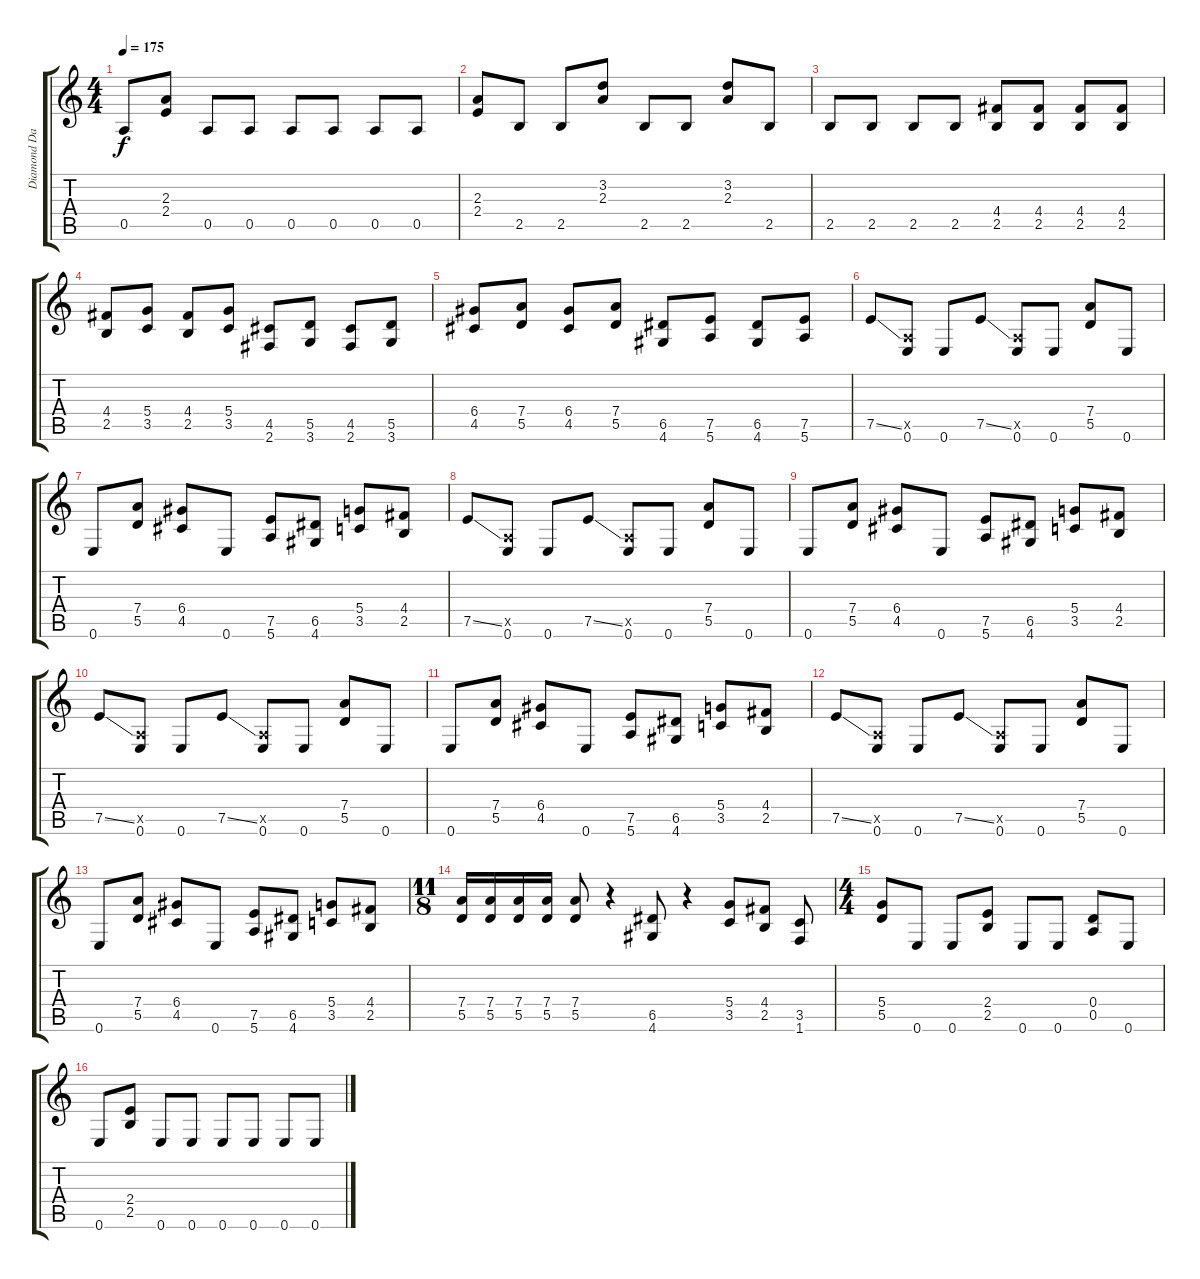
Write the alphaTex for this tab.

\track ("Diamond Darrell" "Diamond Da") {instrument distortionguitar}
\staff {score tabs}
\tuning (E4 B3 G3 D3 A2 E2) {hide}
\ts (4 4)
\tempo 175
\clef g2
\ks c
0.5.8{dy f} (2.3 2.4).8 0.5.8 0.5.8 0.5.8 0.5.8 0.5.8 0.5.8 |
(2.3 2.4).8 2.5.8 2.5.8 (3.2 2.3).8 2.5.8 2.5.8 (3.2 2.3).8 2.5.8 |
2.5.8 2.5.8 2.5.8 2.5.8 (4.4 2.5).8 (4.4 2.5).8 (4.4 2.5).8 (4.4 2.5).8 |
(4.4 2.5).8 (5.4 3.5).8 (4.4 2.5).8 (5.4 3.5).8 (4.5 2.6).8 (5.5 3.6).8 (4.5 2.6).8 (5.5 3.6).8 |
(6.4 4.5).8 (7.4 5.5).8 (6.4 4.5).8 (7.4 5.5).8 (6.5 4.6).8 (7.5 5.6).8 (6.5 4.6).8 (7.5 5.6).8 |
7.5{ss}.8 (0.5{x} 0.6).8 0.6.8 7.5{ss}.8 (0.5{x} 0.6).8 0.6.8 (7.4 5.5).8 0.6.8 |
0.6.8 (7.4 5.5).8 (6.4 4.5).8 0.6.8 (7.5 5.6).8 (6.5 4.6).8 (5.4 3.5).8 (4.4 2.5).8 |
7.5{ss}.8 (0.5{x} 0.6).8 0.6.8 7.5{ss}.8 (0.5{x} 0.6).8 0.6.8 (7.4 5.5).8 0.6.8 |
0.6.8 (7.4 5.5).8 (6.4 4.5).8 0.6.8 (7.5 5.6).8 (6.5 4.6).8 (5.4 3.5).8 (4.4 2.5).8 |
7.5{ss}.8 (0.5{x} 0.6).8 0.6.8 7.5{ss}.8 (0.5{x} 0.6).8 0.6.8 (7.4 5.5).8 0.6.8 |
0.6.8 (7.4 5.5).8 (6.4 4.5).8 0.6.8 (7.5 5.6).8 (6.5 4.6).8 (5.4 3.5).8 (4.4 2.5).8 |
7.5{ss}.8 (0.5{x} 0.6).8 0.6.8 7.5{ss}.8 (0.5{x} 0.6).8 0.6.8 (7.4 5.5).8 0.6.8 |
0.6.8 (7.4 5.5).8 (6.4 4.5).8 0.6.8 (7.5 5.6).8 (6.5 4.6).8 (5.4 3.5).8 (4.4 2.5).8 |
\ts (11 8)
(7.4 5.5).16 (7.4 5.5).16 (7.4 5.5).16 (7.4 5.5).16 (7.4 5.5).8 r.4 (6.5 4.6).8 r.4 (5.4 3.5).8 (4.4 2.5).8 (3.5 1.6).8 |
\ts (4 4)
(5.4 5.5).8 0.6.8 0.6.8 (2.4 2.5).8 0.6.8 0.6.8 (0.4 0.5).8 0.6.8 |
0.6.8 (2.4 2.5).8 0.6.8 0.6.8 0.6.8 0.6.8 0.6.8 0.6.8
